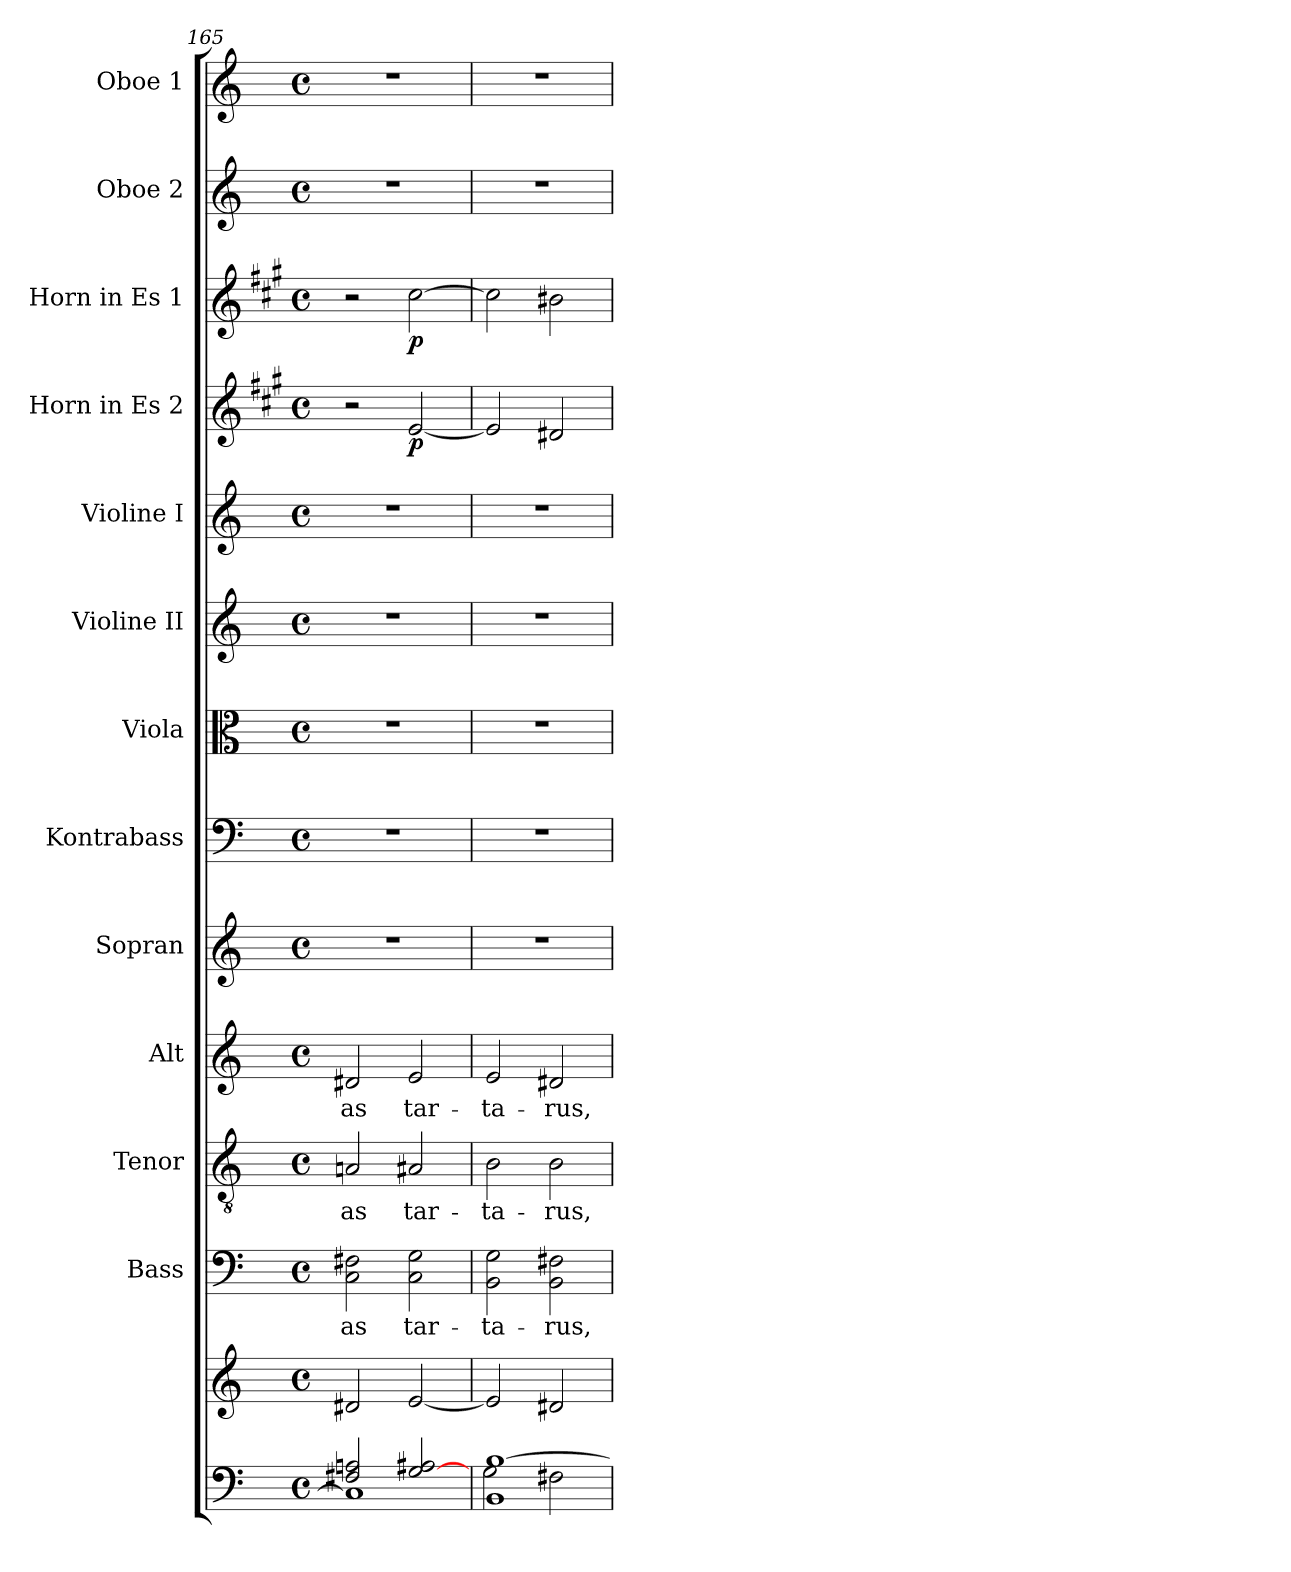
**kern	**kern	**kern	**text	**kern	**text	**kern	**text	**kern	**kern	**kern	**kern	**kern	**kern	**dynam	**kern	**dynam	**kern	**kern
*part13	*part13	*part12	*part12	*part11	*part11	*part10	*part10	*part9	*part8	*part7	*part6	*part5	*part4	*part4	*part3	*part3	*part2	*part1
*staff14	*staff13	*staff12	*staff12	*staff11	*staff11	*staff10	*staff10	*staff9	*staff8	*staff7	*staff6	*staff5	*staff4	*staff4	*staff3	*staff3	*staff2	*staff1
*	*	*I"Bass	*	*I"Tenor	*	*I"Alt	*	*I"Sopran	*I"Kontrabass	*I"Viola	*I"Violine II	*I"Violine I	*I"Horn in Es 2	*	*I"Horn in Es 1	*	*I"Oboe 2	*I"Oboe 1
*	*	*I'B.	*	*I'T.	*	*I'A.	*	*I'S.	*I'Kb.	*I'Vla.	*I'Vl. II	*I'Vl. I	*I'Hr. 2	*	*I'Hr. 1	*	*I'Ob. 2	*I'Ob. 1
*clefF4	*clefG2	*clefF4	*	*clefGv2	*	*clefG2	*	*clefG2	*clefF4	*clefC3	*clefG2	*clefG2	*clefG2	*	*clefG2	*	*clefG2	*clefG2
*	*	*	*	*	*	*	*	*	*ITrd7c12	*	*	*	*ITrd5c9	*	*ITrd5c9	*	*	*
*k[]	*k[]	*k[]	*	*k[]	*	*k[]	*	*k[]	*k[]	*k[]	*k[]	*k[]	*k[]	*	*k[]	*	*k[]	*k[]
*C:	*C:	*C:	*	*C:	*	*C:	*	*C:	*C:	*C:	*C:	*C:	*C:	*	*C:	*	*C:	*C:
*M4/4	*M4/4	*M4/4	*	*M4/4	*	*M4/4	*	*M4/4	*M4/4	*M4/4	*M4/4	*M4/4	*M4/4	*	*M4/4	*	*M4/4	*M4/4
*met(c)	*met(c)	*met(c)	*	*met(c)	*	*met(c)	*	*met(c)	*met(c)	*met(c)	*met(c)	*met(c)	*met(c)	*	*met(c)	*	*met(c)	*met(c)
=165	=165	=165	=165	=165	=165	=165	=165	=165	=165	=165	=165	=165	=165	=165	=165	=165	=165	=165
*^	*	*	*	*	*	*	*	*	*	*	*	*	*	*	*	*	*	*
!	!	!	!	!LO:LY:b	!	!LO:LY:b	!	!LO:LY:b	!	!	!	!	!	!	!	!	!	!	!
2F#X/ 2An/	1C]	2d#X/	2C\ 2F#X\	-as	2An/	-as	2d#X/	-as	1r	1r	1r	1r	1r	2r	.	2r	.	1r	1r
!	!	!	!	!LO:LY:b	!	!LO:LY:b	!	!LO:LY:b	!	!	!	!	!	!	!LO:DY:b	!	!LO:DY:b	!	!
[>2G/ 2A#X/	.	[2e/	2C\ 2G\	tar-	2A#X/	tar-	2e/	tar-	.	.	.	.	.	[2G/	p	[2e\	p	.	.
=166	=166	=166	=166	=166	=166	=166	=166	=166	=166	=166	=166	=166	=166	=166	=166	=166	=166	=166	=166
!	!	!	!	!LO:LY:b	!	!LO:LY:b	!	!LO:LY:b	!	!	!	!	!	!	!	!	!	!	!
1BB [>1B	2G\	2e/]	2BB\ 2G\	-ta-	2B\	-ta-	2e/	-ta-	1r	1r	1r	1r	1r	2G/]	.	2e\]	.	1r	1r
!	!	!	!	!LO:LY:b	!	!LO:LY:b	!	!LO:LY:b	!	!	!	!	!	!	!	!	!	!	!
.	2F#X\	2d#X/	2BB\ 2F#X\	-rus,	2B\	-rus,	2d#X/	-rus,	.	.	.	.	.	2F#X/	.	2d#X\	.	.	.
*v	*v	*	*	*	*	*	*	*	*	*	*	*	*	*	*	*	*	*	*
=	=	=	=	=	=	=	=	=	=	=	=	=	=	=	=	=	=	=
*-	*-	*-	*-	*-	*-	*-	*-	*-	*-	*-	*-	*-	*-	*-	*-	*-	*-	*-
